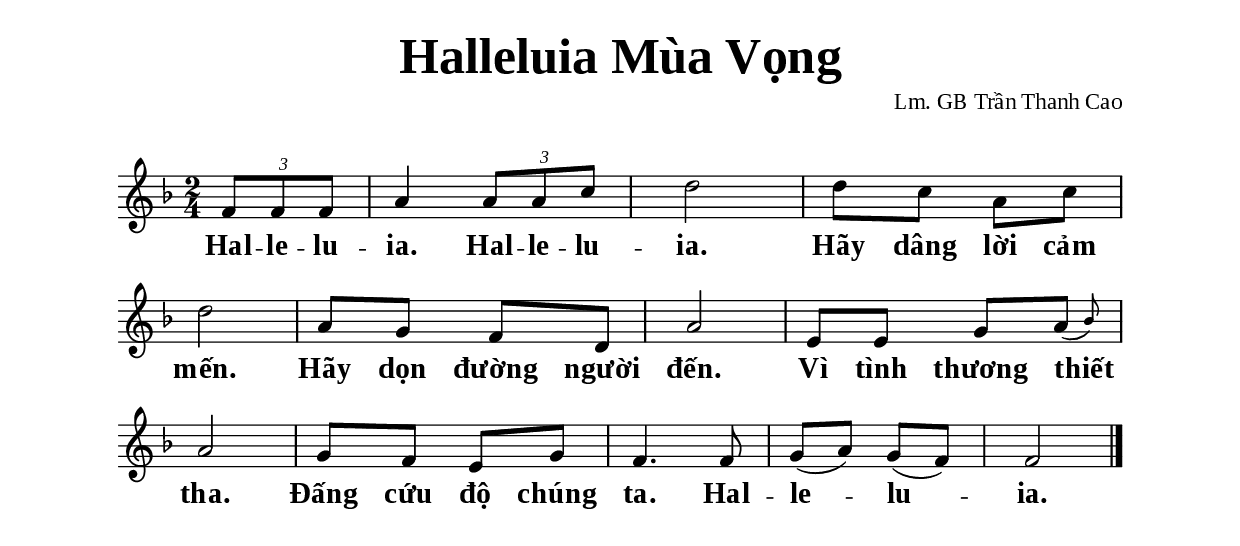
% Cài đặt chung
\version "2.22.1"
\include "english.ly"

\header {
  title = \markup { \fontsize #3 "Halleluia Mùa Vọng" }
  poet = " "
  composer = "Lm. GB Trần Thanh Cao"
  arranger = " "
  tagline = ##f
}

\paper {
  #(set-paper-size "a4")
  top-margin = 10\mm
  bottom-margin = 10\mm
  left-margin = 20\mm
  right-margin = 20\mm
  indent = #0
  #(define fonts
    (make-pango-font-tree
      "Liberation Serif"
      "Liberation Serif"
      "Liberation Serif"
      (/ 20 20)))
  page-count = #1
}

% Nhạc điệp khúc
nhacDiepKhuc = \relative c' {
  \partial 4 \tuplet 3/2 { f8 f f } |
  a4 \tuplet 3/2 { a8 a c } |
  d2 |
  d8 c a c | \break
  d2 |
  a8 g f d |
  a'2 |
  e8 e g \afterGrace a (bf) |
  a2 |
  g8 f e g |
  f4. f8 |
  g8 (a) g (f) |
  f2 \bar "|."
}

% Lời điệp khúc
loiDiepKhuc = \lyricmode {
  Hal -- le -- lu -- ia.
  Hal -- le -- lu -- ia.
  Hãy dâng lời cảm mến.
  Hãy dọn đường người đến.
  Vì tình thương thiết tha.
  Đấng cứu độ chúng ta.
  Hal -- le -- lu -- ia.
}

% Bố trí
\score {
  \new ChoirStaff <<
    \new Staff = diepKhuc \with {
        \consists "Merge_rests_engraver"
        %\magnifyStaff #(magstep +1)
      }
      <<
      \new Voice = beSop {
        \key f \major \time 2/4 \stemNeutral \nhacDiepKhuc
      }
    >>
    \new Lyrics \lyricsto beSop \loiDiepKhuc
  >>
  \layout {
    \override Lyrics.LyricText.font-series = #'bold
    \override Lyrics.LyricText.font-size = #+2.5
    \override Lyrics.LyricSpace.minimum-distance = #2.5
    \override Score.BarNumber.break-visibility = ##(#f #f #f)
    \override Score.SpacingSpanner.uniform-stretching = ##t
  }
}
